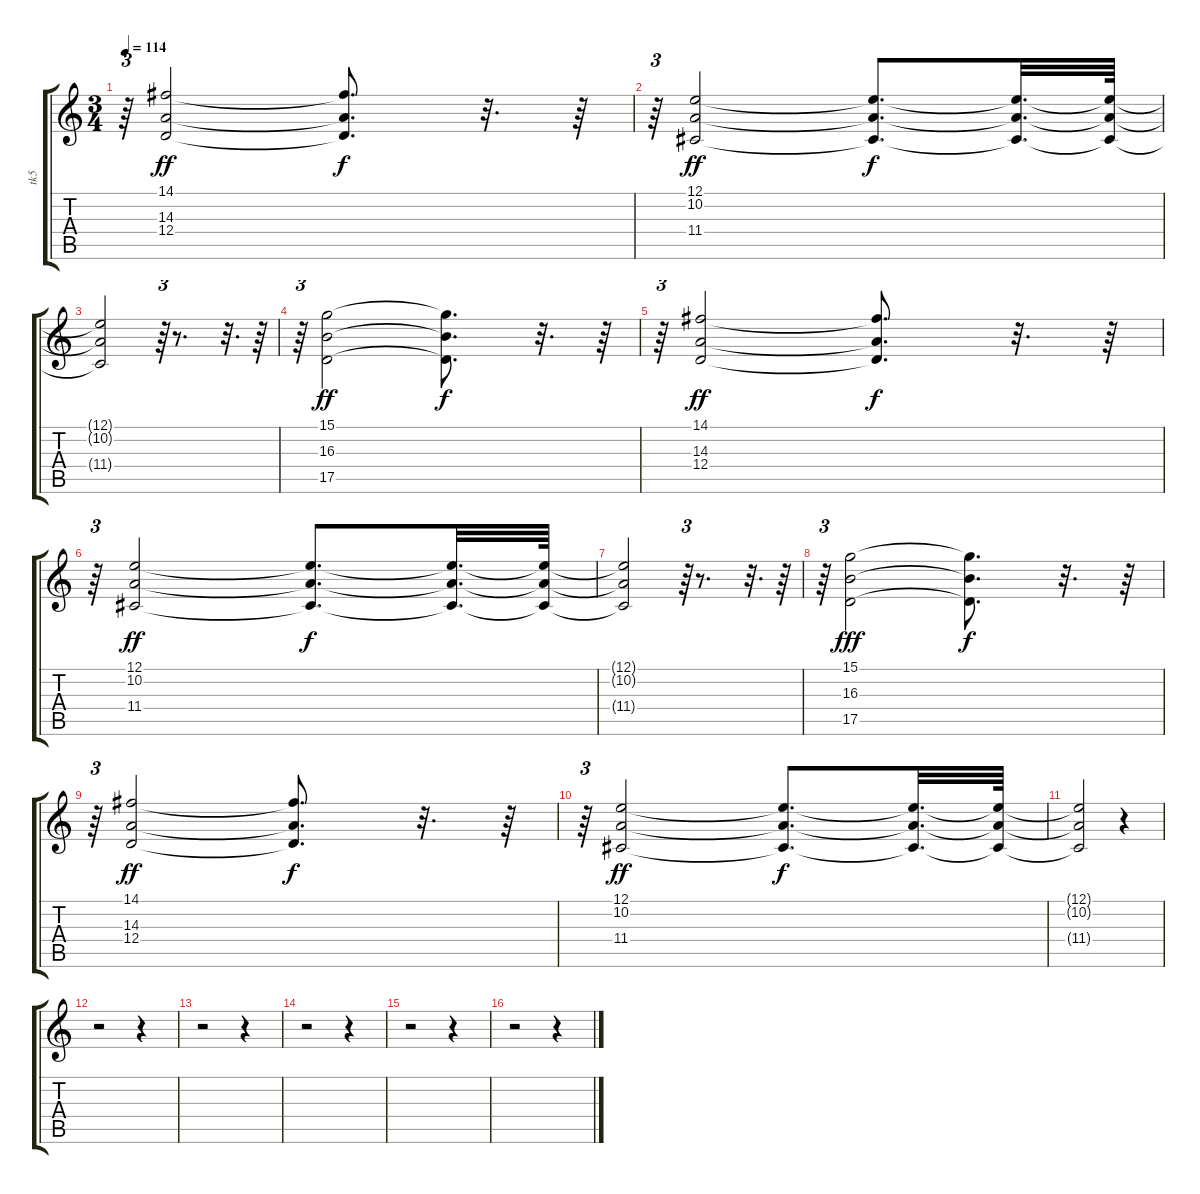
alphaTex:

\track ("tk5" "tk5") {instrument brasssection}
\staff {score tabs}
\tuning (E4 B3 G3 D3 A2 E2) {hide}
\ts (3 4)
\tempo 114
\clef g2
\ks c
r.64{tu (3 2) dy f} (14.1 14.3 12.4).2{dy ff} (14.1{t} 14.3{t} 12.4{t}).8{d dy f} r.32{d} r.64 |
r.64{tu (3 2)} (12.1 10.2 11.4).2{dy ff} (12.1{t} 10.2{t} 11.4{t}).8{d dy f} (12.1{t} 10.2{t} 11.4{t}).32{d} (12.1{t} 10.2{t} 11.4{t}).64 |
(12.1{t} 10.2{t} 11.4{t}).2 r.64{tu (3 2)} r.8{d} r.32{d} r.64 |
r.64{tu (3 2)} (15.1 16.3 17.5).2{dy ff} (15.1{t} 16.3{t} 17.5{t}).8{d dy f} r.32{d} r.64 |
r.64{tu (3 2)} (14.1 14.3 12.4).2{dy ff} (14.1{t} 14.3{t} 12.4{t}).8{d dy f} r.32{d} r.64 |
r.64{tu (3 2)} (12.1 10.2 11.4).2{dy ff} (12.1{t} 10.2{t} 11.4{t}).8{d dy f} (12.1{t} 10.2{t} 11.4{t}).32{d} (12.1{t} 10.2{t} 11.4{t}).64 |
(12.1{t} 10.2{t} 11.4{t}).2 r.64{tu (3 2)} r.8{d} r.32{d} r.64 |
r.64{tu (3 2)} (15.1 16.3 17.5).2{dy fff} (15.1{t} 16.3{t} 17.5{t}).8{d dy f} r.32{d} r.64 |
r.64{tu (3 2)} (14.1 14.3 12.4).2{dy ff} (14.1{t} 14.3{t} 12.4{t}).8{d dy f} r.32{d} r.64 |
r.64{tu (3 2)} (12.1 10.2 11.4).2{dy ff} (12.1{t} 10.2{t} 11.4{t}).8{d dy f} (12.1{t} 10.2{t} 11.4{t}).32{d} (12.1{t} 10.2{t} 11.4{t}).64 |
(12.1{t} 10.2{t} 11.4{t}).2 r.4 |
r.2 r.4 |
r.2 r.4 |
r.2 r.4 |
r.2 r.4 |
r.2 r.4
